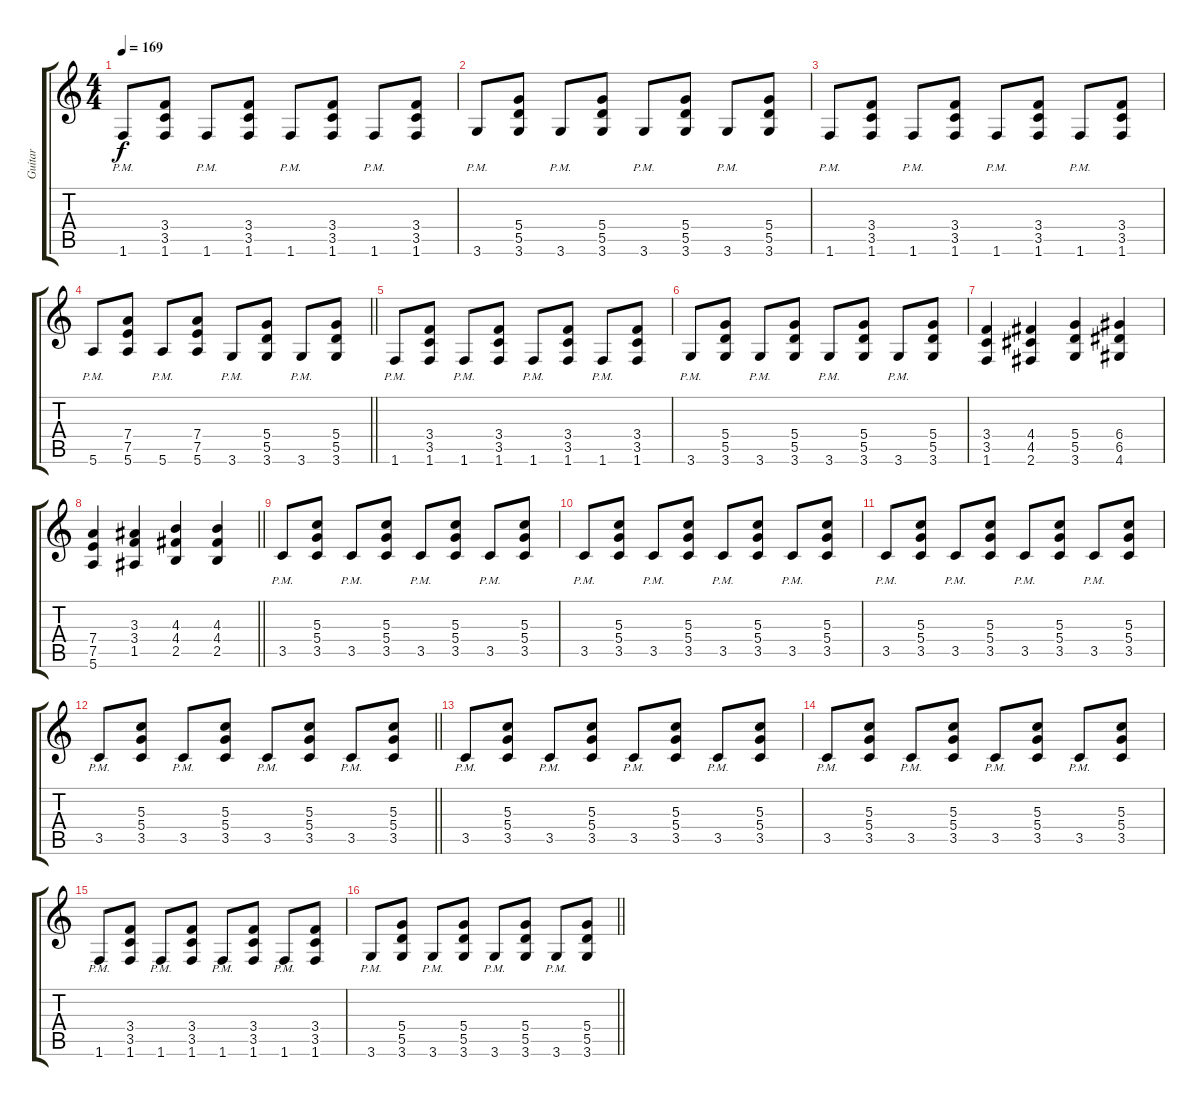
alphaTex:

\track ("Guitar" "Guitar") {instrument electricguitarjazz}
\staff {score tabs}
\tuning (E4 B3 G3 D3 A2 E2) {hide}
\ts (4 4)
\section ("" "")
\tempo 169
\clef g2
\ks c
1.6{pm}.8{dy f} (3.4 3.5 1.6).8 1.6{pm}.8 (3.4 3.5 1.6).8 1.6{pm}.8 (3.4 3.5 1.6).8 1.6{pm}.8 (3.4 3.5 1.6).8 |
3.6{pm}.8 (5.4 5.5 3.6).8 3.6{pm}.8 (5.4 5.5 3.6).8 3.6{pm}.8 (5.4 5.5 3.6).8 3.6{pm}.8 (5.4 5.5 3.6).8 |
1.6{pm}.8 (3.4 3.5 1.6).8 1.6{pm}.8 (3.4 3.5 1.6).8 1.6{pm}.8 (3.4 3.5 1.6).8 1.6{pm}.8 (3.4 3.5 1.6).8 |
\barLineRight lightlight
5.6{pm}.8 (7.4 7.5 5.6).8 5.6{pm}.8 (7.4 7.5 5.6).8 3.6{pm}.8 (5.4 5.5 3.6).8 3.6{pm}.8 (5.4 5.5 3.6).8 |
1.6{pm}.8 (3.4 3.5 1.6).8 1.6{pm}.8 (3.4 3.5 1.6).8 1.6{pm}.8 (3.4 3.5 1.6).8 1.6{pm}.8 (3.4 3.5 1.6).8 |
3.6{pm}.8 (5.4 5.5 3.6).8 3.6{pm}.8 (5.4 5.5 3.6).8 3.6{pm}.8 (5.4 5.5 3.6).8 3.6{pm}.8 (5.4 5.5 3.6).8 |
(3.4 3.5 1.6).4 (4.4 4.5 2.6).4 (5.4 5.5 3.6).4 (6.4 6.5 4.6).4 |
\barLineRight lightlight
(7.4 7.5 5.6).4 (3.3 3.4 1.5).4 (4.3 4.4 2.5).4 (4.3 4.4 2.5).4 |
\section ("" "")
3.5{pm}.8 (5.3 5.4 3.5).8 3.5{pm}.8 (5.3 5.4 3.5).8 3.5{pm}.8 (5.3 5.4 3.5).8 3.5{pm}.8 (5.3 5.4 3.5).8 |
3.5{pm}.8 (5.3 5.4 3.5).8 3.5{pm}.8 (5.3 5.4 3.5).8 3.5{pm}.8 (5.3 5.4 3.5).8 3.5{pm}.8 (5.3 5.4 3.5).8 |
3.5{pm}.8 (5.3 5.4 3.5).8 3.5{pm}.8 (5.3 5.4 3.5).8 3.5{pm}.8 (5.3 5.4 3.5).8 3.5{pm}.8 (5.3 5.4 3.5).8 |
\barLineRight lightlight
3.5{pm}.8 (5.3 5.4 3.5).8 3.5{pm}.8 (5.3 5.4 3.5).8 3.5{pm}.8 (5.3 5.4 3.5).8 3.5{pm}.8 (5.3 5.4 3.5).8 |
3.5{pm}.8 (5.3 5.4 3.5).8 3.5{pm}.8 (5.3 5.4 3.5).8 3.5{pm}.8 (5.3 5.4 3.5).8 3.5{pm}.8 (5.3 5.4 3.5).8 |
3.5{pm}.8 (5.3 5.4 3.5).8 3.5{pm}.8 (5.3 5.4 3.5).8 3.5{pm}.8 (5.3 5.4 3.5).8 3.5{pm}.8 (5.3 5.4 3.5).8 |
1.6{pm}.8 (3.4 3.5 1.6).8 1.6{pm}.8 (3.4 3.5 1.6).8 1.6{pm}.8 (3.4 3.5 1.6).8 1.6{pm}.8 (3.4 3.5 1.6).8 |
\barLineRight lightlight
3.6{pm}.8 (5.4 5.5 3.6).8 3.6{pm}.8 (5.4 5.5 3.6).8 3.6{pm}.8 (5.4 5.5 3.6).8 3.6{pm}.8 (5.4 5.5 3.6).8
